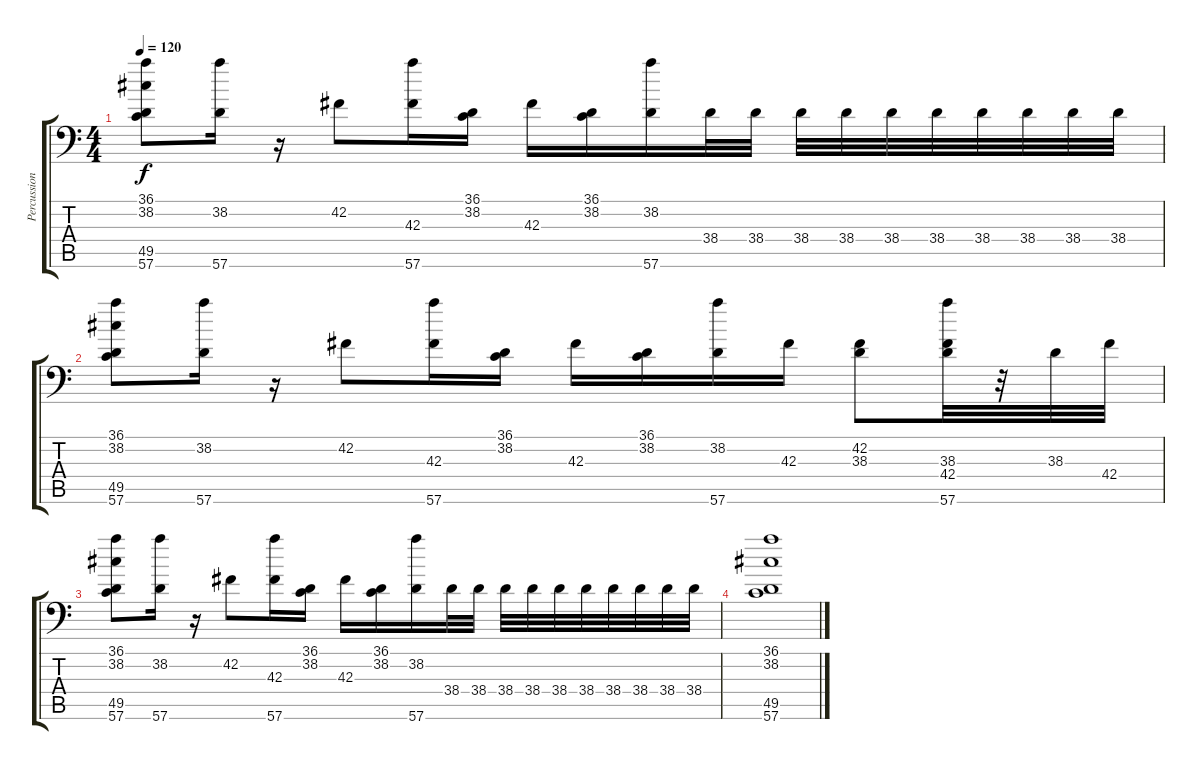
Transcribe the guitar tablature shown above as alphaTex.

\track ("Percussion" "Percussion") {instrument acousticgrandpiano}
\staff {score tabs}
\tuning (C-1 C-1 C-1 C-1 C-1 C-1) {hide}
\ts (4 4)
\tempo 120
\clef f4
\ks c
(36.1 38.2 49.5 57.6).8{dy f} (38.2 57.6).16 r.16 42.2.8 (42.3 57.6).16 (36.1 38.2).16 42.3.16 (36.1 38.2).16 (38.2 57.6).16 38.4.32 38.4.32 38.4.32 38.4.32 38.4.32 38.4.32 38.4.32 38.4.32 38.4.32 38.4.32 |
(36.1 38.2 49.5 57.6).8 (38.2 57.6).16 r.16 42.2.8 (42.3 57.6).16 (36.1 38.2).16 42.3.16 (36.1 38.2).16 (38.2 57.6).16 42.3.16 (42.2 38.3).8 (38.3 42.4 57.6).32 r.32 38.3.32 42.4.32 |
(36.1 38.2 49.5 57.6).8 (38.2 57.6).16 r.16 42.2.8 (42.3 57.6).16 (36.1 38.2).16 42.3.16 (36.1 38.2).16 (38.2 57.6).16 38.4.32 38.4.32 38.4.32 38.4.32 38.4.32 38.4.32 38.4.32 38.4.32 38.4.32 38.4.32 |
(36.1 38.2 49.5 57.6).1
